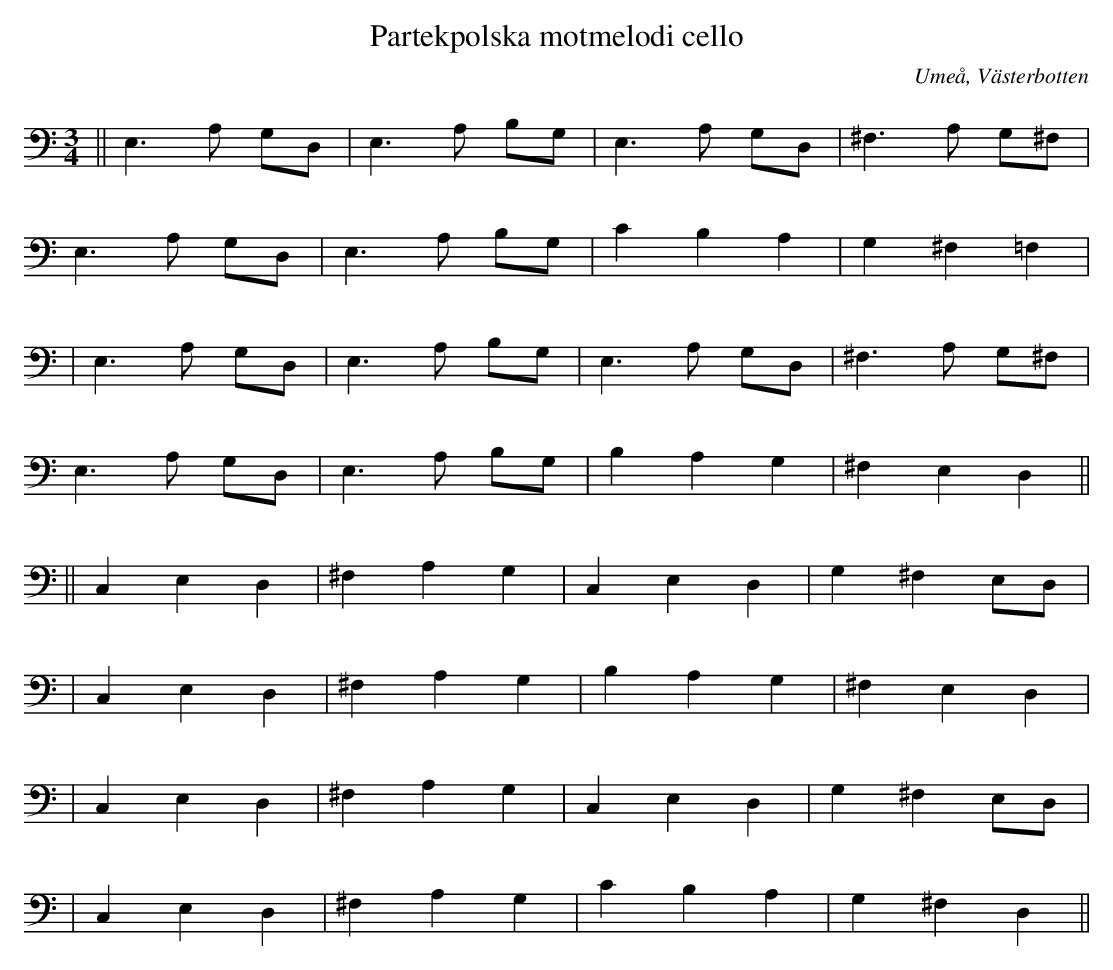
X:1
T:Partekpolska motmelodi cello
O:Umeå, Västerbotten
M:3/4
L:1/8
K:Am
||E,3A, G,D, | E,3A, B,G, | E,3A, G,D, | ^F,3A, G,^F,|
E,3A, G,D, | E,3A, B,G, | C2 B,2 A,2 | G,2 ^F,2 =F,2 |
| E,3A, G,D, | E,3A, B,G, | E,3A, G,D, | ^F,3A, G,^F,|
E,3A, G,D, | E,3A, B,G, | B,2 A,2 G,2 | ^F,2 E,2 D,2 ||
L:1/4
|| C,E,D, | ^F,A,G, | C,E,D, | G,^F,E,/D,/ |
| C,E,D, | ^F,A,G, | B,A,G, | ^F,E,D, |
|C,E,D, | ^F,A,G, | C,E,D, | G,^F,E,/D,/ |
| C,E,D, | ^F,A,G, | C B, A, | G, ^F, D, ||
